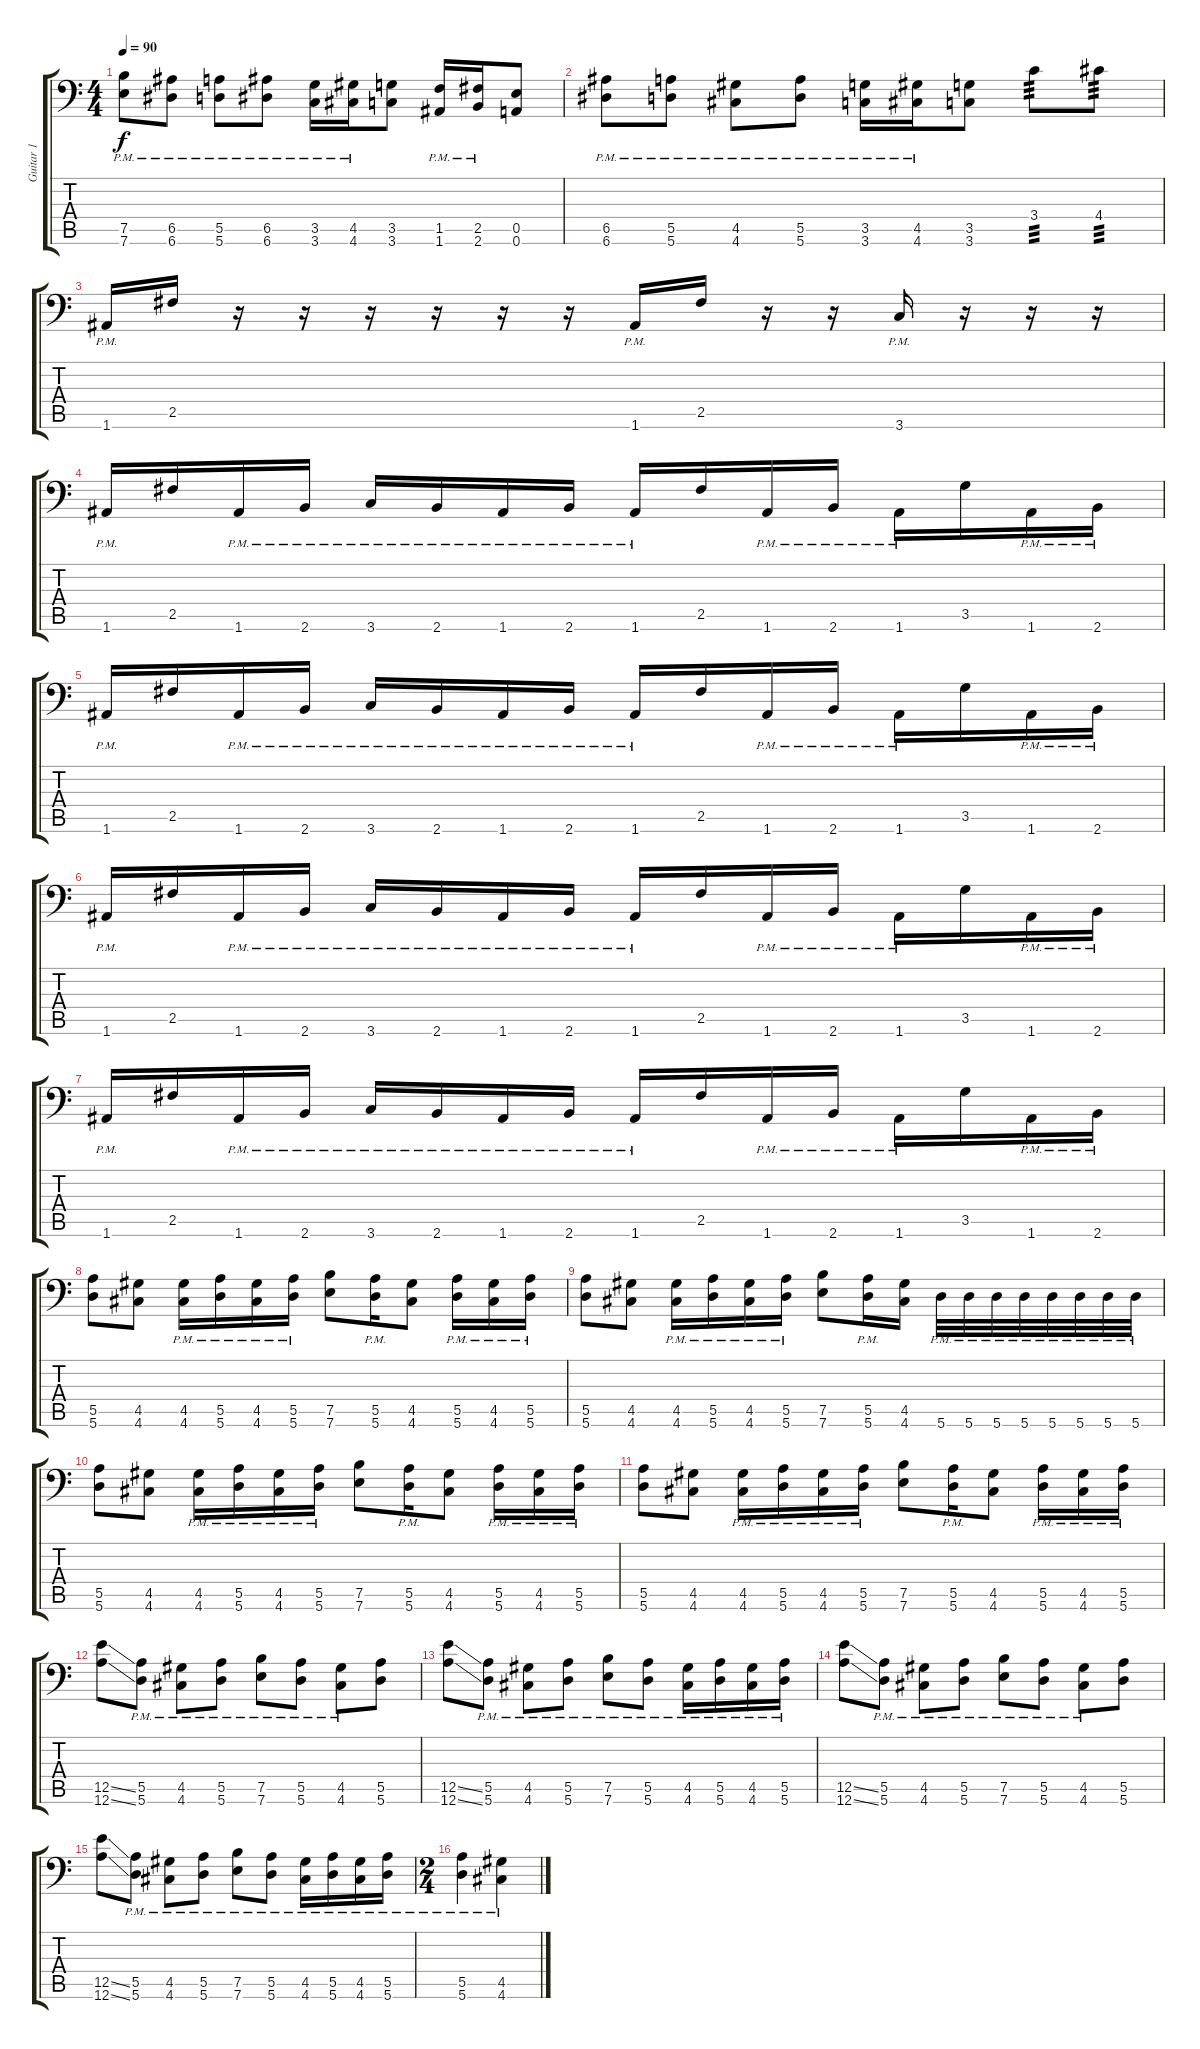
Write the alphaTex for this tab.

\track ("Guitar 1" "Guitar 1") {instrument distortionguitar}
\staff {score tabs}
\tuning (B3 Gb3 D3 A2 E2 A1) {hide}
\ts (4 4)
\tempo 90
\clef f4
\ks c
(7.5{pm} 7.6{pm}).8{dy f} (6.5{pm} 6.6{pm}).8 (5.5{pm} 5.6{pm}).8 (6.5{pm} 6.6{pm}).8 (3.5{pm} 3.6{pm}).16 (4.5{pm} 4.6{pm}).16 (3.5 3.6).8 (1.5{pm} 1.6{pm}).16 (2.5{pm} 2.6{pm}).16 (0.5 0.6).8 |
(6.5{pm} 6.6{pm}).8 (5.5{pm} 5.6{pm}).8 (4.5{pm} 4.6{pm}).8 (5.5{pm} 5.6{pm}).8 (3.5{pm} 3.6{pm}).16 (4.5{pm} 4.6{pm}).16 (3.5 3.6).8 3.4.8{tp 3} 4.4.8{tp 3} |
1.6{pm}.16 2.5.16 r.16 r.16 r.16 r.16 r.16 r.16 1.6{pm}.16 2.5.16 r.16 r.16 3.6{pm}.16 r.16 r.16 r.16 |
1.6{pm}.16 2.5.16 1.6{pm}.16 2.6{pm}.16 3.6{pm}.16 2.6{pm}.16 1.6{pm}.16 2.6{pm}.16 1.6{pm}.16 2.5.16 1.6{pm}.16 2.6{pm}.16 1.6{pm}.16 3.5.16 1.6{pm}.16 2.6{pm}.16 |
1.6{pm}.16 2.5.16 1.6{pm}.16 2.6{pm}.16 3.6{pm}.16 2.6{pm}.16 1.6{pm}.16 2.6{pm}.16 1.6{pm}.16 2.5.16 1.6{pm}.16 2.6{pm}.16 1.6{pm}.16 3.5.16 1.6{pm}.16 2.6{pm}.16 |
1.6{pm}.16 2.5.16 1.6{pm}.16 2.6{pm}.16 3.6{pm}.16 2.6{pm}.16 1.6{pm}.16 2.6{pm}.16 1.6{pm}.16 2.5.16 1.6{pm}.16 2.6{pm}.16 1.6{pm}.16 3.5.16 1.6{pm}.16 2.6{pm}.16 |
1.6{pm}.16 2.5.16 1.6{pm}.16 2.6{pm}.16 3.6{pm}.16 2.6{pm}.16 1.6{pm}.16 2.6{pm}.16 1.6{pm}.16 2.5.16 1.6{pm}.16 2.6{pm}.16 1.6{pm}.16 3.5.16 1.6{pm}.16 2.6{pm}.16 |
(5.5 5.6).8 (4.5 4.6).8 (4.5{pm} 4.6{pm}).16 (5.5{pm} 5.6{pm}).16 (4.5{pm} 4.6{pm}).16 (5.5{pm} 5.6{pm}).16 (7.5 7.6).8 (5.5{pm} 5.6{pm}).16 (4.5 4.6).8 (5.5{pm} 5.6{pm}).16 (4.5{pm} 4.6{pm}).16 (5.5{pm} 5.6{pm}).16 |
(5.5 5.6).8 (4.5 4.6).8 (4.5{pm} 4.6{pm}).16 (5.5{pm} 5.6{pm}).16 (4.5{pm} 4.6{pm}).16 (5.5{pm} 5.6{pm}).16 (7.5 7.6).8 (5.5{pm} 5.6{pm}).16 (4.5 4.6).16 5.6{pm}.32 5.6{pm}.32 5.6{pm}.32 5.6{pm}.32 5.6{pm}.32 5.6{pm}.32 5.6{pm}.32 5.6{pm}.32 |
(5.5 5.6).8 (4.5 4.6).8 (4.5{pm} 4.6{pm}).16 (5.5{pm} 5.6{pm}).16 (4.5{pm} 4.6{pm}).16 (5.5{pm} 5.6{pm}).16 (7.5 7.6).8 (5.5{pm} 5.6{pm}).16 (4.5 4.6).8 (5.5{pm} 5.6{pm}).16 (4.5{pm} 4.6{pm}).16 (5.5{pm} 5.6{pm}).16 |
(5.5 5.6).8 (4.5 4.6).8 (4.5{pm} 4.6{pm}).16 (5.5{pm} 5.6{pm}).16 (4.5{pm} 4.6{pm}).16 (5.5{pm} 5.6{pm}).16 (7.5 7.6).8 (5.5{pm} 5.6{pm}).16 (4.5 4.6).8 (5.5{pm} 5.6{pm}).16 (4.5{pm} 4.6{pm}).16 (5.5{pm} 5.6{pm}).16 |
(12.5{ss} 12.6{ss}).8 (5.5{pm} 5.6{pm}).8 (4.5{pm} 4.6{pm}).8 (5.5{pm} 5.6{pm}).8 (7.5{pm} 7.6{pm}).8 (5.5{pm} 5.6{pm}).8 (4.5{pm} 4.6{pm}).8 (5.5 5.6).8 |
(12.5{ss} 12.6{ss}).8 (5.5{pm} 5.6{pm}).8 (4.5{pm} 4.6{pm}).8 (5.5{pm} 5.6{pm}).8 (7.5{pm} 7.6{pm}).8 (5.5{pm} 5.6{pm}).8 (4.5{pm} 4.6{pm}).16 (5.5{pm} 5.6{pm}).16 (4.5{pm} 4.6{pm}).16 (5.5{pm} 5.6{pm}).16 |
(12.5{ss} 12.6{ss}).8 (5.5{pm} 5.6{pm}).8 (4.5{pm} 4.6{pm}).8 (5.5{pm} 5.6{pm}).8 (7.5{pm} 7.6{pm}).8 (5.5{pm} 5.6{pm}).8 (4.5{pm} 4.6{pm}).8 (5.5 5.6).8 |
(12.5{ss} 12.6{ss}).8 (5.5{pm} 5.6{pm}).8 (4.5{pm} 4.6{pm}).8 (5.5{pm} 5.6{pm}).8 (7.5{pm} 7.6{pm}).8 (5.5{pm} 5.6{pm}).8 (4.5{pm} 4.6{pm}).16 (5.5{pm} 5.6{pm}).16 (4.5{pm} 4.6{pm}).16 (5.5{pm} 5.6{pm}).16 |
\ts (2 4)
(5.5{pm} 5.6{pm}).4 (4.5{pm} 4.6{pm}).4
